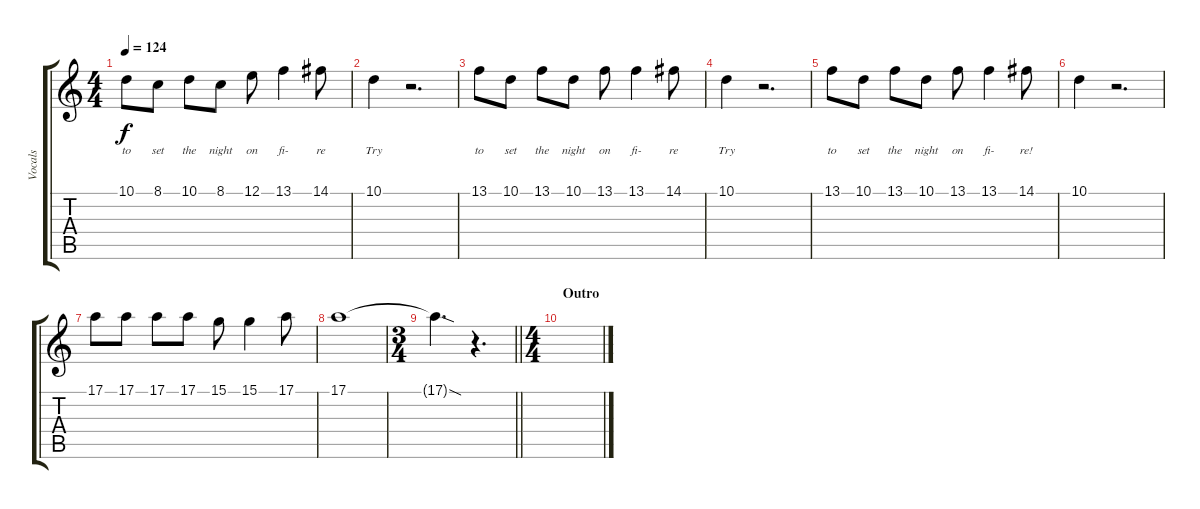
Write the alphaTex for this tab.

\track ("Vocals" "Vocals") {instrument bassoon}
\staff {score tabs}
\tuning (E4 B3 G3 D3 A2 E2) {hide}
\ts (4 4)
\tempo 124
\clef g2
\ks c
10.1.8{lyrics (0 "to") lyrics (1 "") lyrics (2 "") lyrics (3 "") lyrics (4 "") dy f} 8.1.8{lyrics (0 "set") lyrics (1 "") lyrics (2 "") lyrics (3 "") lyrics (4 "")} 10.1.8{lyrics (0 "the") lyrics (1 "") lyrics (2 "") lyrics (3 "") lyrics (4 "")} 8.1.8{lyrics (0 "night") lyrics (1 "") lyrics (2 "") lyrics (3 "") lyrics (4 "")} 12.1.8{lyrics (0 "on") lyrics (1 "") lyrics (2 "") lyrics (3 "") lyrics (4 "")} 13.1.4{lyrics (0 "fi-") lyrics (1 "") lyrics (2 "") lyrics (3 "") lyrics (4 "")} 14.1.8{lyrics (0 "re") lyrics (1 "") lyrics (2 "") lyrics (3 "") lyrics (4 "")} |
10.1.4{lyrics (0 "Try") lyrics (1 "") lyrics (2 "") lyrics (3 "") lyrics (4 "")} r.2{d} |
13.1.8{lyrics (0 "to") lyrics (1 "") lyrics (2 "") lyrics (3 "") lyrics (4 "")} 10.1.8{lyrics (0 "set") lyrics (1 "") lyrics (2 "") lyrics (3 "") lyrics (4 "")} 13.1.8{lyrics (0 "the") lyrics (1 "") lyrics (2 "") lyrics (3 "") lyrics (4 "")} 10.1.8{lyrics (0 "night") lyrics (1 "") lyrics (2 "") lyrics (3 "") lyrics (4 "")} 13.1.8{lyrics (0 "on") lyrics (1 "") lyrics (2 "") lyrics (3 "") lyrics (4 "")} 13.1.4{lyrics (0 "fi-") lyrics (1 "") lyrics (2 "") lyrics (3 "") lyrics (4 "")} 14.1.8{lyrics (0 "re") lyrics (1 "") lyrics (2 "") lyrics (3 "") lyrics (4 "")} |
10.1.4{lyrics (0 "Try") lyrics (1 "") lyrics (2 "") lyrics (3 "") lyrics (4 "")} r.2{d} |
13.1.8{lyrics (0 "to") lyrics (1 "") lyrics (2 "") lyrics (3 "") lyrics (4 "")} 10.1.8{lyrics (0 "set") lyrics (1 "") lyrics (2 "") lyrics (3 "") lyrics (4 "")} 13.1.8{lyrics (0 "the") lyrics (1 "") lyrics (2 "") lyrics (3 "") lyrics (4 "")} 10.1.8{lyrics (0 "night") lyrics (1 "") lyrics (2 "") lyrics (3 "") lyrics (4 "")} 13.1.8{lyrics (0 "on") lyrics (1 "") lyrics (2 "") lyrics (3 "") lyrics (4 "")} 13.1.4{lyrics (0 "fi-") lyrics (1 "") lyrics (2 "") lyrics (3 "") lyrics (4 "")} 14.1.8{lyrics (0 "re!") lyrics (1 "") lyrics (2 "") lyrics (3 "") lyrics (4 "")} |
10.1.4 r.2{d} |
17.1.8 17.1.8 17.1.8 17.1.8 15.1.8 15.1.4 17.1.8 |
17.1.1 |
\ts (3 4)
\barLineRight lightlight
17.1{sod t}.4{d} r.4{d} |
\ts (4 4)
\section ("" "Outro")
